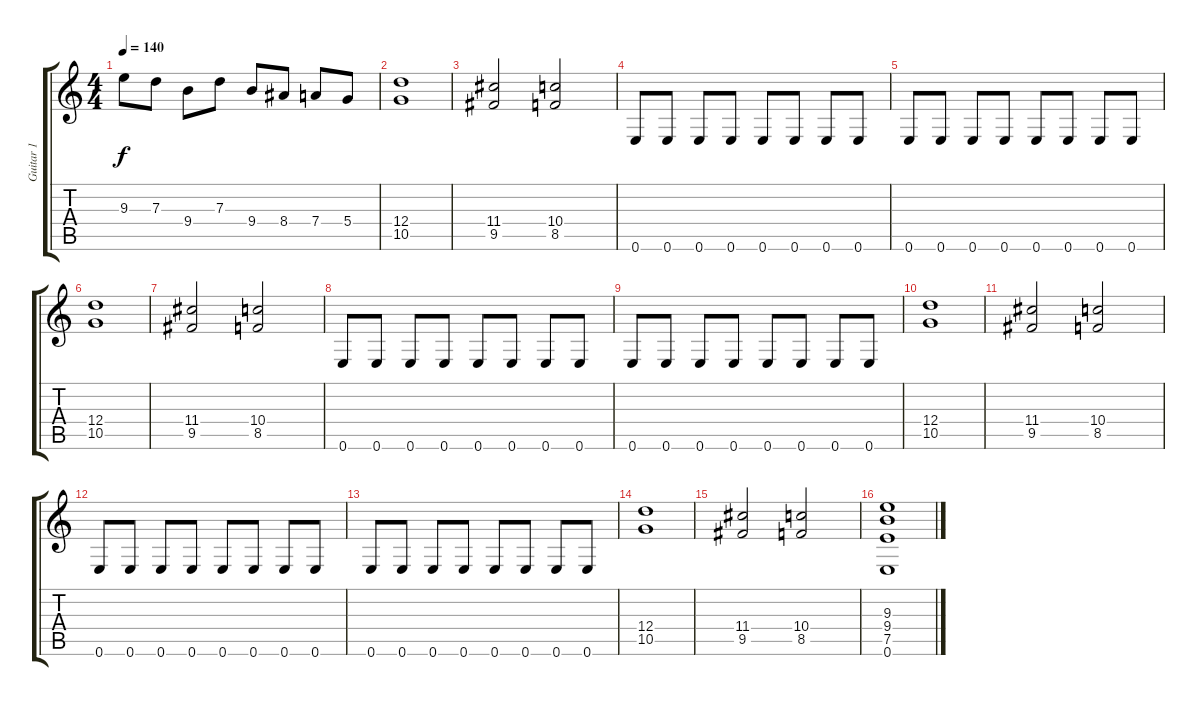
\track ("Guitar 1" "Guitar 1") {mute instrument overdrivenguitar}
\staff {score tabs}
\tuning (E4 B3 G3 D3 A2 E2) {hide}
\ts (4 4)
\tempo 140
\clef g2
\ks c
9.3.8{dy f} 7.3.8 9.4.8 7.3.8 9.4.8 8.4.8 7.4.8 5.4.8 |
(12.4 10.5).1 |
(11.4 9.5).2 (10.4 8.5).2 |
0.6.8 0.6.8 0.6.8 0.6.8 0.6.8 0.6.8 0.6.8 0.6.8 |
0.6.8 0.6.8 0.6.8 0.6.8 0.6.8 0.6.8 0.6.8 0.6.8 |
(12.4 10.5).1 |
(11.4 9.5).2 (10.4 8.5).2 |
0.6.8 0.6.8 0.6.8 0.6.8 0.6.8 0.6.8 0.6.8 0.6.8 |
0.6.8 0.6.8 0.6.8 0.6.8 0.6.8 0.6.8 0.6.8 0.6.8 |
(12.4 10.5).1 |
(11.4 9.5).2 (10.4 8.5).2 |
0.6.8 0.6.8 0.6.8 0.6.8 0.6.8 0.6.8 0.6.8 0.6.8 |
0.6.8 0.6.8 0.6.8 0.6.8 0.6.8 0.6.8 0.6.8 0.6.8 |
(12.4 10.5).1 |
(11.4 9.5).2 (10.4 8.5).2 |
(9.3 9.4 7.5 0.6).1
